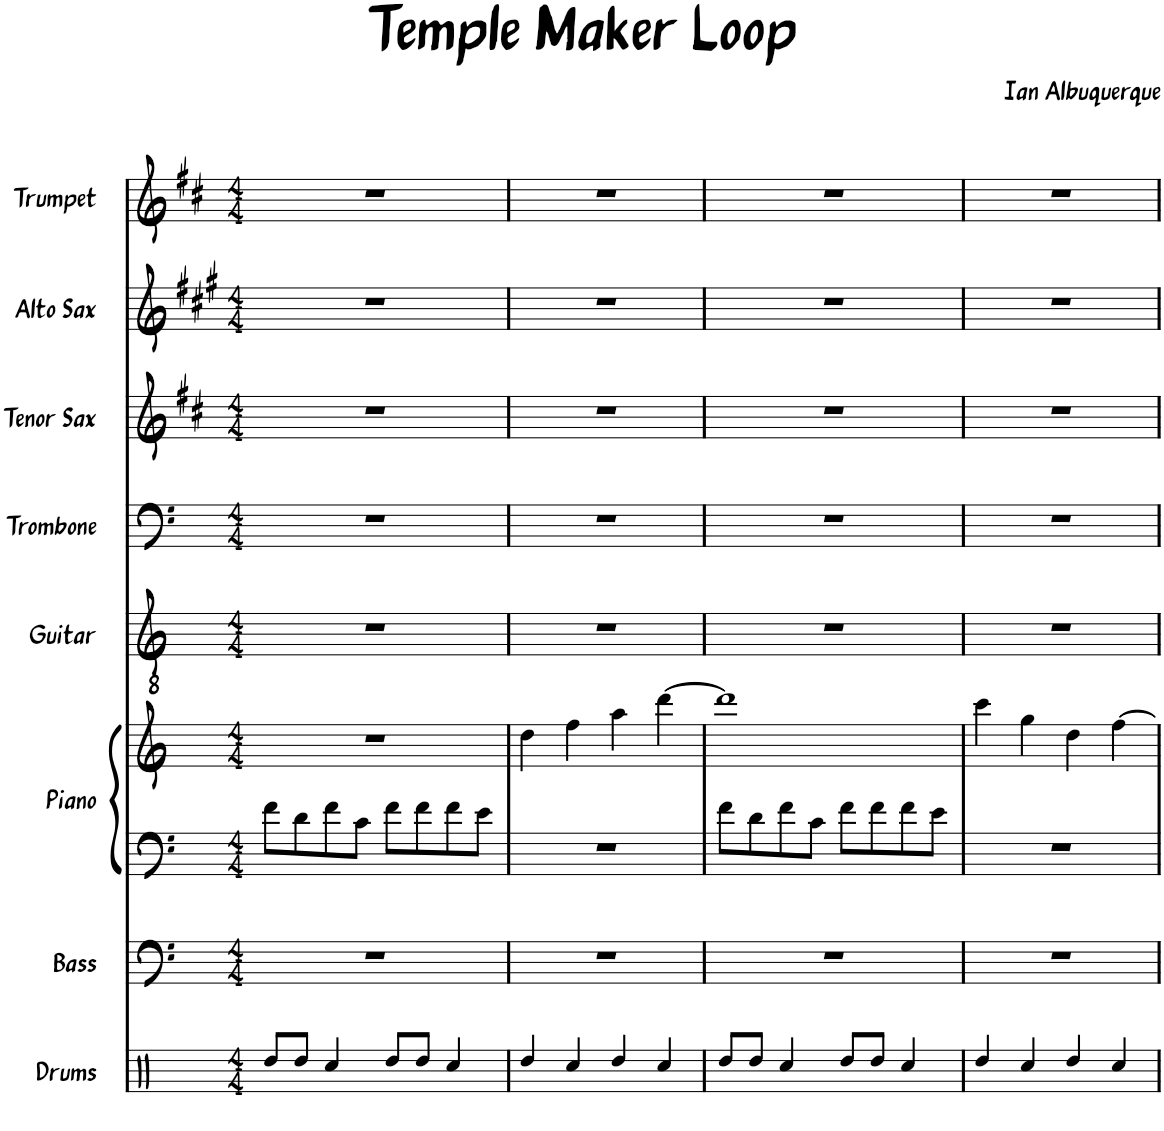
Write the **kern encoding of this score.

**kern	**kern	**kern	**kern	**kern	**kern	**kern	**kern	**kern
*part8	*part7	*part6	*part6	*part5	*part4	*part3	*part2	*part1
*staff9	*staff8	*staff7	*staff6	*staff5	*staff4	*staff3	*staff2	*staff1
*I"Drums	*I"Bass	*I"Piano	*	*I"Guitar	*I"Trombone	*I"Tenor Sax	*I"Alto Sax	*I"Trumpet
*I'Drums	*I'Bass	*I'Piano	*	*I'Gtr.	*I'Tbn.	*I'Tenor	*I'Alto	*I'Tpt.
*clefX	*clefF4	*clefF4	*clefG2	*clefGv2	*clefF4	*clefG2	*clefG2	*clefG2
*	*Trd7c12	*	*	*	*	*Trd8c14	*Trd5c9	*Trd1c2
*k[]	*k[]	*k[]	*k[]	*k[]	*k[]	*k[f#c#]	*k[f#c#g#]	*k[f#c#]
*M4/4	*M4/4	*M4/4	*M4/4	*M4/4	*M4/4	*M4/4	*M4/4	*M4/4
=1	=1	=1	=1	=1	=1	=1	=1	=1
8Rdd/L	1r	8f\L	1r	1r	1r	1r	1r	1r
8Rdd/J	.	8d\	.	.	.	.	.	.
4Rcc/	.	8f\	.	.	.	.	.	.
.	.	8c\J	.	.	.	.	.	.
8Rdd/L	.	8f\L	.	.	.	.	.	.
8Rdd/J	.	8f\	.	.	.	.	.	.
4Rcc/	.	8f\	.	.	.	.	.	.
.	.	8e\J	.	.	.	.	.	.
=2	=2	=2	=2	=2	=2	=2	=2	=2
4Rdd/	1r	1r	4dd\	1r	1r	1r	1r	1r
4Rcc/	.	.	4ff\	.	.	.	.	.
4Rdd/	.	.	4aa\	.	.	.	.	.
4Rcc/	.	.	[4ddd\	.	.	.	.	.
=3	=3	=3	=3	=3	=3	=3	=3	=3
8Rdd/L	1r	8f\L	1ddd]	1r	1r	1r	1r	1r
8Rdd/J	.	8d\	.	.	.	.	.	.
4Rcc/	.	8f\	.	.	.	.	.	.
.	.	8c\J	.	.	.	.	.	.
8Rdd/L	.	8f\L	.	.	.	.	.	.
8Rdd/J	.	8f\	.	.	.	.	.	.
4Rcc/	.	8f\	.	.	.	.	.	.
.	.	8e\J	.	.	.	.	.	.
=4	=4	=4	=4	=4	=4	=4	=4	=4
4Rdd/	1r	1r	4ccc\	1r	1r	1r	1r	1r
4Rcc/	.	.	4gg\	.	.	.	.	.
4Rdd/	.	.	4dd\	.	.	.	.	.
4Rcc/	.	.	[4ff\	.	.	.	.	.
=	=	=	=	=	=	=	=	=
*-	*-	*-	*-	*-	*-	*-	*-	*-
